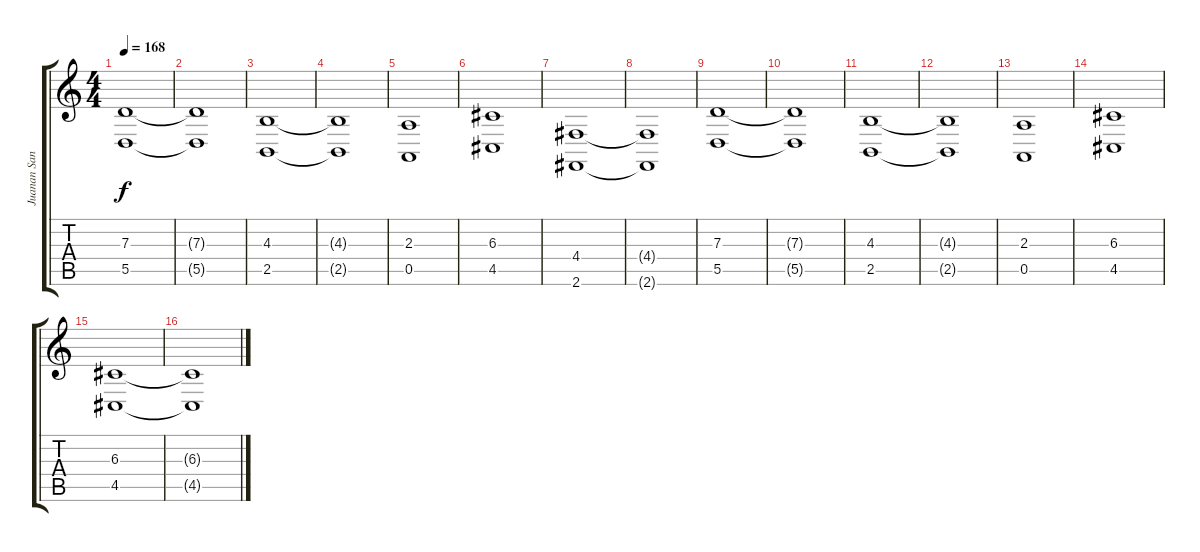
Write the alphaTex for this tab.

\track ("Juanan San Martín" "Juanan San") {instrument synthstrings1}
\staff {score tabs}
\tuning (E4 B3 G3 D3 A2 E2) {hide}
\ts (4 4)
\tempo 168
\clef g2
\ks c
(7.3 5.5).1{dy f} |
(7.3{t} 5.5{t}).1 |
(4.3 2.5).1 |
(4.3{t} 2.5{t}).1 |
(2.3 0.5).1 |
(6.3 4.5).1 |
(4.4 2.6).1 |
(4.4{t} 2.6{t}).1 |
(7.3 5.5).1 |
(7.3{t} 5.5{t}).1 |
(4.3 2.5).1 |
(4.3{t} 2.5{t}).1 |
(2.3 0.5).1 |
(6.3 4.5).1 |
(6.3 4.5).1 |
(6.3{t} 4.5{t}).1
